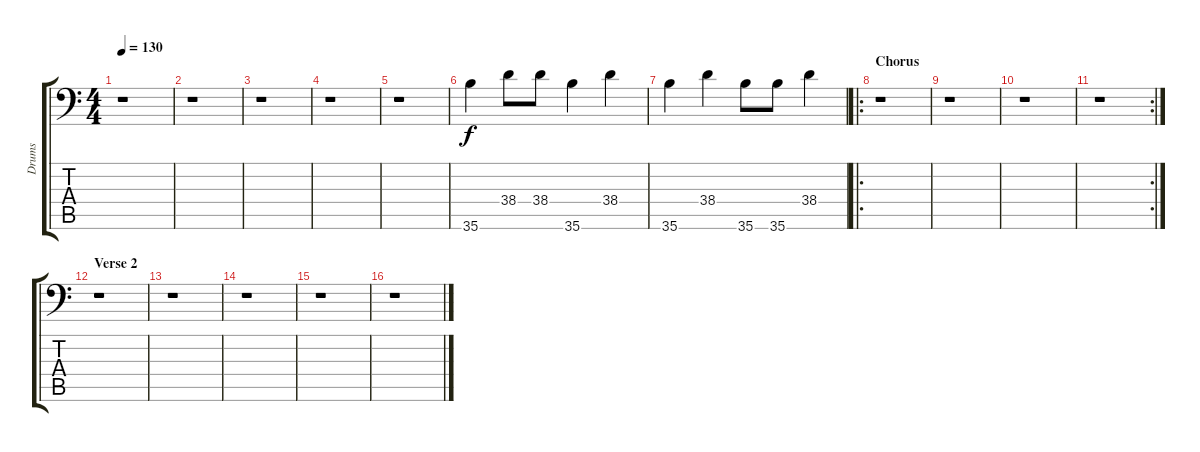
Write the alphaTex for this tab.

\track ("Drums" "Drums") {instrument acousticgrandpiano}
\staff {score tabs}
\tuning (C-1 C-1 C-1 C-1 C-1 C-1) {hide}
\ts (4 4)
\tempo 130
\clef f4
\ks c
r.1{dy f} |
r.1 |
r.1 |
r.1 |
r.1 |
35.6.4 38.4.8 38.4.8 35.6.4 38.4.4 |
35.6.4 38.4.4 35.6.8 35.6.8 38.4.4 |
\ro
\section ("" "Chorus")
r.1 |
r.1 |
r.1 |
\rc 2
r.1 |
\section ("" "Verse 2")
r.1 |
r.1 |
r.1 |
r.1 |
r.1
